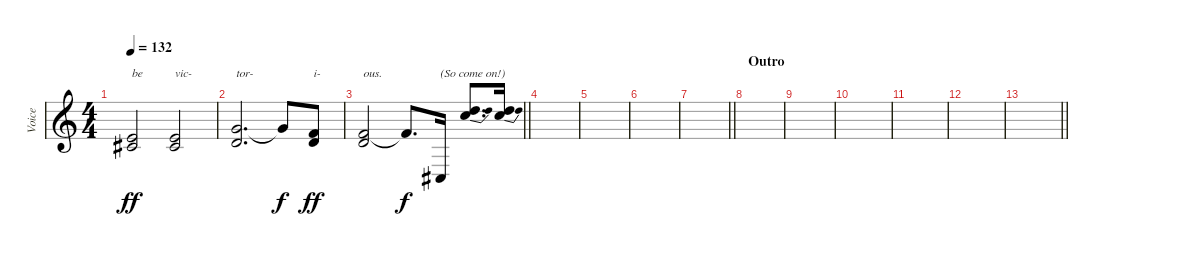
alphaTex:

\track ("Voice" "Voice") {instrument flute}
\staff {score}
\tuning (E4 B3 G3 D3 A2 E2 B1) {hide}
\ts (4 4)
\tempo 132
\clef g2
\ks c
(9.3 11.4).2{txt "be" dy ff} (9.3 11.4).2{txt "vic-"} |
(12.3 12.4).2{d txt "tor-"} 12.3{t}.8{dy f} (10.3 12.4).8{txt "i-" dy ff} |
\barLineRight lightlight
(10.3 12.4).2{txt "ous."} 10.3{t}.8{d dy f} 4.5.16{txt "(So come on!)"} (15.2 17.3{be (bend 0 0 60 4)}).8{d beam Up} (15.2 17.3{be (bend 0 0 60 4)}).16{beam Up} |
|
|
|
\barLineRight lightlight
|
\section ("" "Outro")
|
|
|
|
|
\barLineRight lightlight
